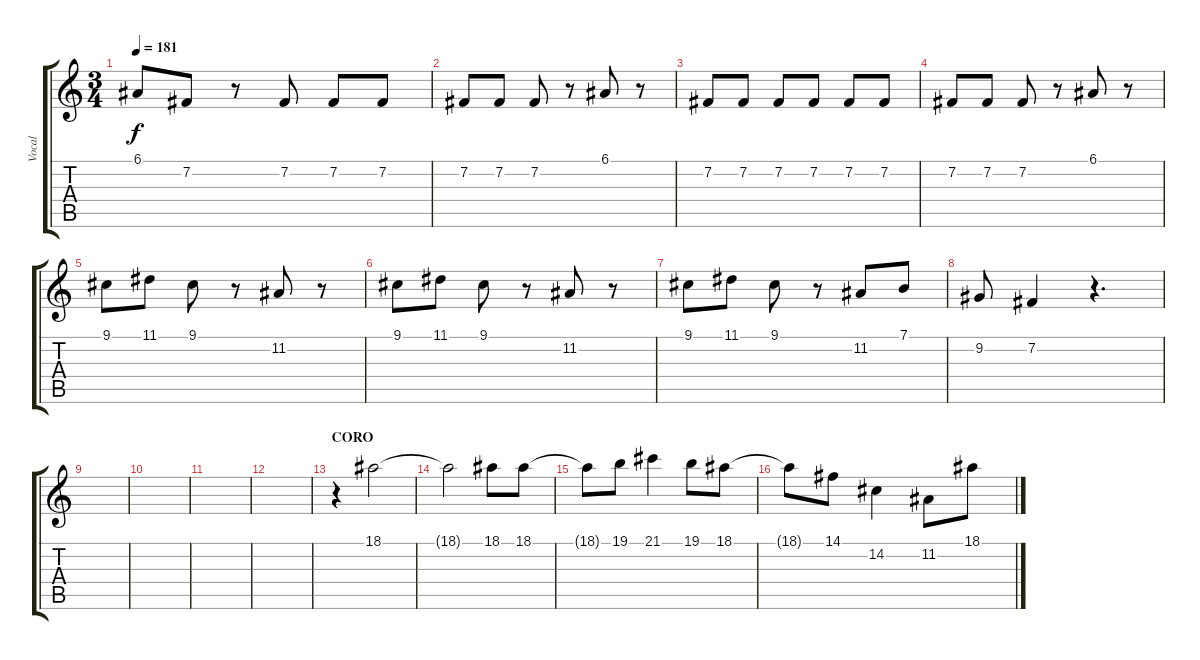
\track ("Vocal" "Vocal") {instrument altosax}
\staff {score tabs}
\tuning (E4 B3 G3 D3 A2 E2) {hide}
\ts (3 4)
\tempo 181
\clef g2
\ks c
6.1.8{dy f} 7.2.8 r.8 7.2.8 7.2.8 7.2.8 |
7.2.8 7.2.8 7.2.8 r.8 6.1.8 r.8 |
7.2.8 7.2.8 7.2.8 7.2.8 7.2.8 7.2.8 |
7.2.8 7.2.8 7.2.8 r.8 6.1.8 r.8 |
9.1.8 11.1.8 9.1.8 r.8 11.2.8 r.8 |
9.1.8 11.1.8 9.1.8 r.8 11.2.8 r.8 |
9.1.8 11.1.8 9.1.8 r.8 11.2.8 7.1.8 |
9.2.8 7.2.4 r.4{d} |
|
|
|
|
\section ("" "CORO")
r.4 18.1.2 |
18.1{t}.2 18.1.8 18.1.8 |
18.1{t}.8 19.1.8 21.1.4 19.1.8 18.1.8 |
18.1{t}.8 14.1.8 14.2.4 11.2.8 18.1.8
